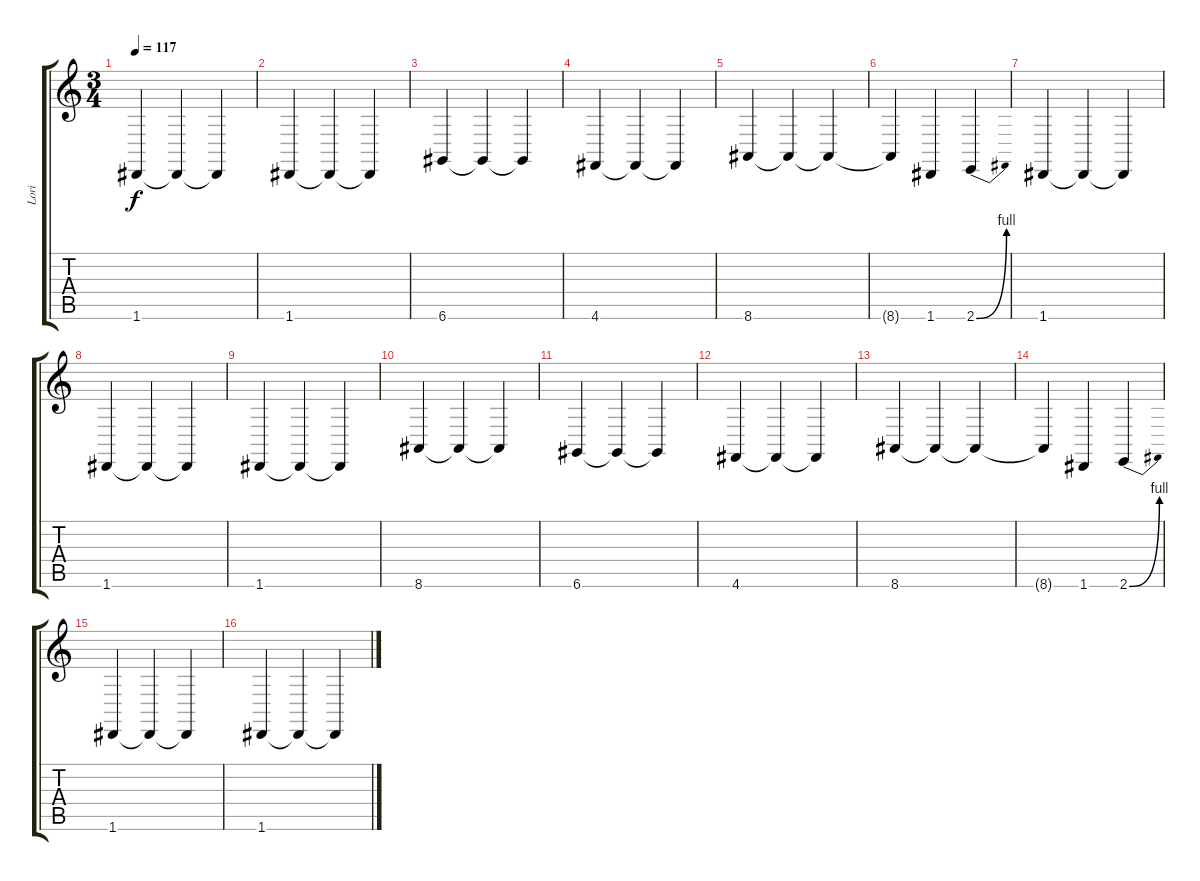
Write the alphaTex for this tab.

\track ("Lori" "Lori") {instrument cello}
\staff {score tabs}
\tuning (E4 B3 G3 D3 A2 D2) {hide}
\ts (3 4)
\tempo 117
\clef g2
\ks c
1.6.4{dy f} 1.6{t}.4 1.6{t}.4 |
1.6.4 1.6{t}.4 1.6{t}.4 |
6.6.4 6.6{t}.4 6.6{t}.4 |
4.6.4 4.6{t}.4 4.6{t}.4 |
8.6.4 8.6{t}.4 8.6{t}.4 |
8.6{t}.4 1.6.4 2.6{be (bend 0 0 60 4)}.4 |
1.6.4 1.6{t}.4 1.6{t}.4 |
1.6.4 1.6{t}.4 1.6{t}.4 |
1.6.4 1.6{t}.4 1.6{t}.4 |
8.6.4 8.6{t}.4 8.6{t}.4 |
6.6.4 6.6{t}.4 6.6{t}.4 |
4.6.4 4.6{t}.4 4.6{t}.4 |
8.6.4 8.6{t}.4 8.6{t}.4 |
8.6{t}.4 1.6.4 2.6{be (bend 0 0 60 4)}.4 |
1.6.4 1.6{t}.4 1.6{t}.4 |
1.6.4 1.6{t}.4 1.6{t}.4
